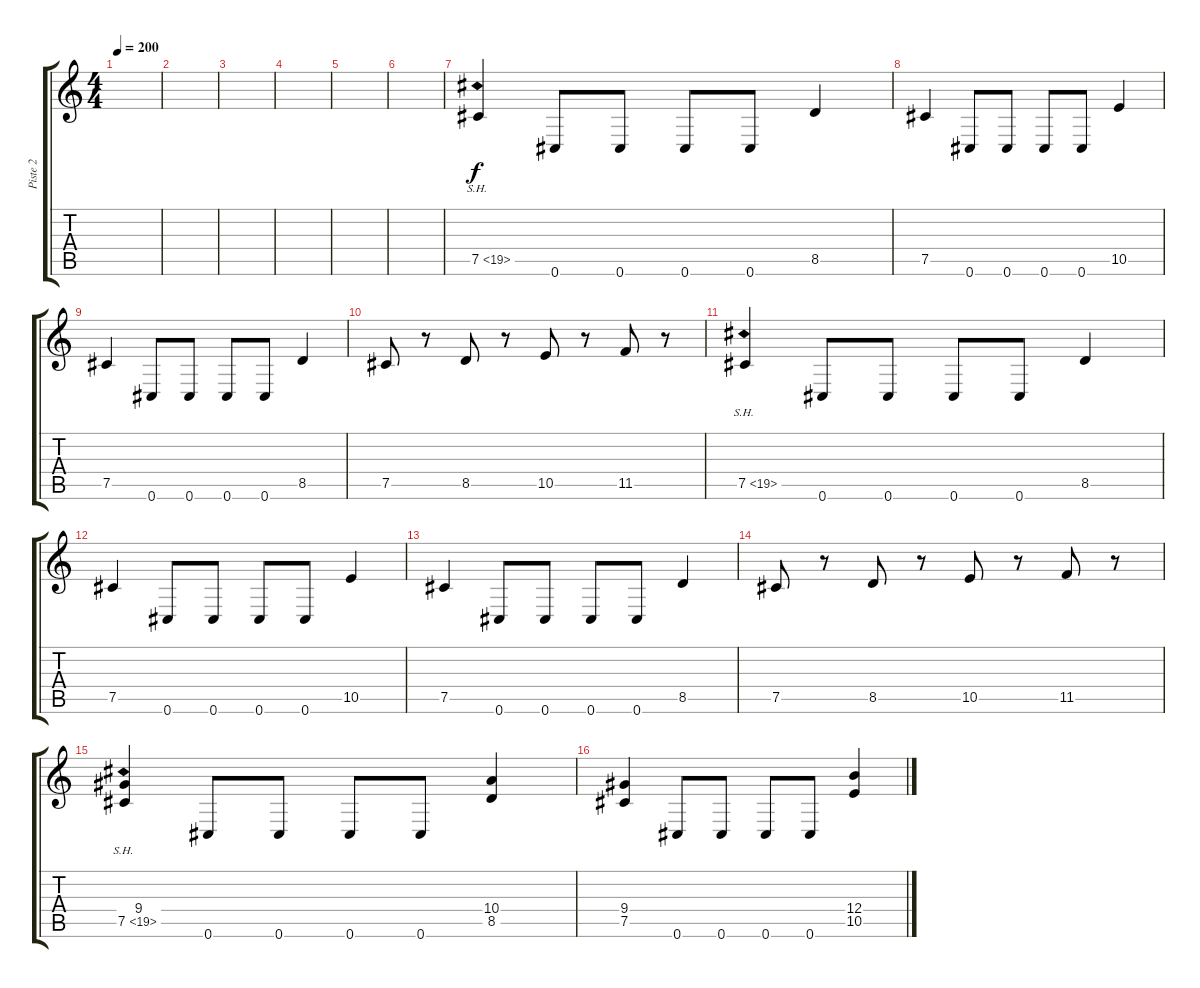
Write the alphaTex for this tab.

\track ("Piste 2" "Piste 2") {instrument distortionguitar}
\staff {score tabs}
\tuning (Db4 Ab3 E3 B2 Gb2 Db2) {hide}
\ts (4 4)
\tempo 200
\clef g2
\ks c
|
|
|
|
|
|
7.5{sh 12}.4 0.6.8 0.6.8 0.6.8 0.6.8 8.5.4 |
7.5.4 0.6.8 0.6.8 0.6.8 0.6.8 10.5.4 |
7.5.4 0.6.8 0.6.8 0.6.8 0.6.8 8.5.4 |
7.5.8 r.8 8.5.8 r.8 10.5.8 r.8 11.5.8 r.8 |
7.5{sh 12}.4 0.6.8 0.6.8 0.6.8 0.6.8 8.5.4 |
7.5.4 0.6.8 0.6.8 0.6.8 0.6.8 10.5.4 |
7.5.4 0.6.8 0.6.8 0.6.8 0.6.8 8.5.4 |
7.5.8 r.8 8.5.8 r.8 10.5.8 r.8 11.5.8 r.8 |
(9.4 7.5{sh 12}).4 0.6.8 0.6.8 0.6.8 0.6.8 (10.4 8.5).4 |
(9.4 7.5).4 0.6.8 0.6.8 0.6.8 0.6.8 (12.4 10.5).4
